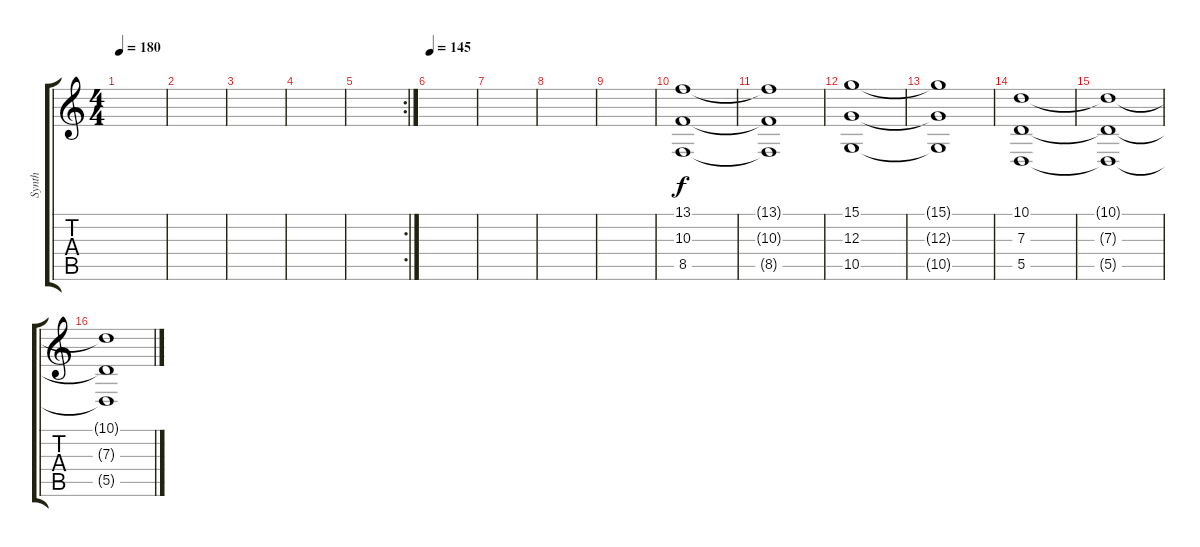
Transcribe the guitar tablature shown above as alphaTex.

\track ("Synth" "Synth") {instrument stringensemble1}
\staff {score tabs}
\tuning (E4 B3 G3 D3 A2 E2) {hide}
\ts (4 4)
\tempo 180
\clef g2
\ks c
|
|
|
|
\rc 2
|
\tempo 145
|
|
|
|
(13.1 10.3 8.5).1 |
(13.1{t} 10.3{t} 8.5{t}).1 |
(15.1 12.3 10.5).1 |
(15.1{t} 12.3{t} 10.5{t}).1 |
(10.1 7.3 5.5).1 |
(10.1{t} 7.3{t} 5.5{t}).1 |
(10.1{t} 7.3{t} 5.5{t}).1
